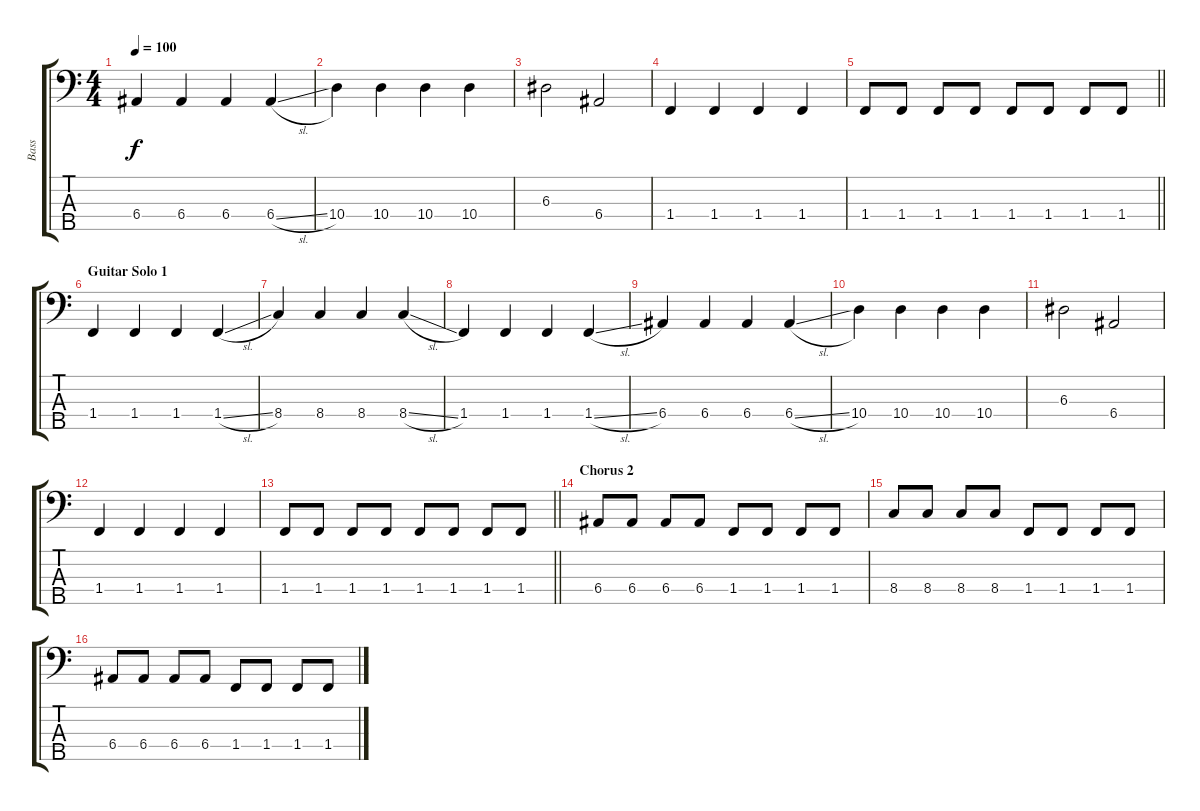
\track ("Bass" "Bass") {instrument electricbasspick}
\staff {score tabs}
\tuning (G2 D2 A1 E1 B0) {hide}
\ts (4 4)
\tempo 100
\clef f4
\ks c
6.4.4{dy f} 6.4.4 6.4.4 6.4{sl}.4 |
10.4.4 10.4.4 10.4.4 10.4.4 |
6.3.2 6.4.2 |
1.4.4 1.4.4 1.4.4 1.4.4 |
\barLineRight lightlight
1.4.8 1.4.8 1.4.8 1.4.8 1.4.8 1.4.8 1.4.8 1.4.8 |
\section ("" "Guitar Solo 1")
1.4.4 1.4.4 1.4.4 1.4{sl}.4 |
8.4.4 8.4.4 8.4.4 8.4{sl}.4 |
1.4.4 1.4.4 1.4.4 1.4{sl}.4 |
6.4.4 6.4.4 6.4.4 6.4{sl}.4 |
10.4.4 10.4.4 10.4.4 10.4.4 |
6.3.2 6.4.2 |
1.4.4 1.4.4 1.4.4 1.4.4 |
\barLineRight lightlight
1.4.8 1.4.8 1.4.8 1.4.8 1.4.8 1.4.8 1.4.8 1.4.8 |
\section ("" "Chorus 2")
6.4.8 6.4.8 6.4.8 6.4.8 1.4.8 1.4.8 1.4.8 1.4.8 |
8.4.8 8.4.8 8.4.8 8.4.8 1.4.8 1.4.8 1.4.8 1.4.8 |
6.4.8 6.4.8 6.4.8 6.4.8 1.4.8 1.4.8 1.4.8 1.4.8
